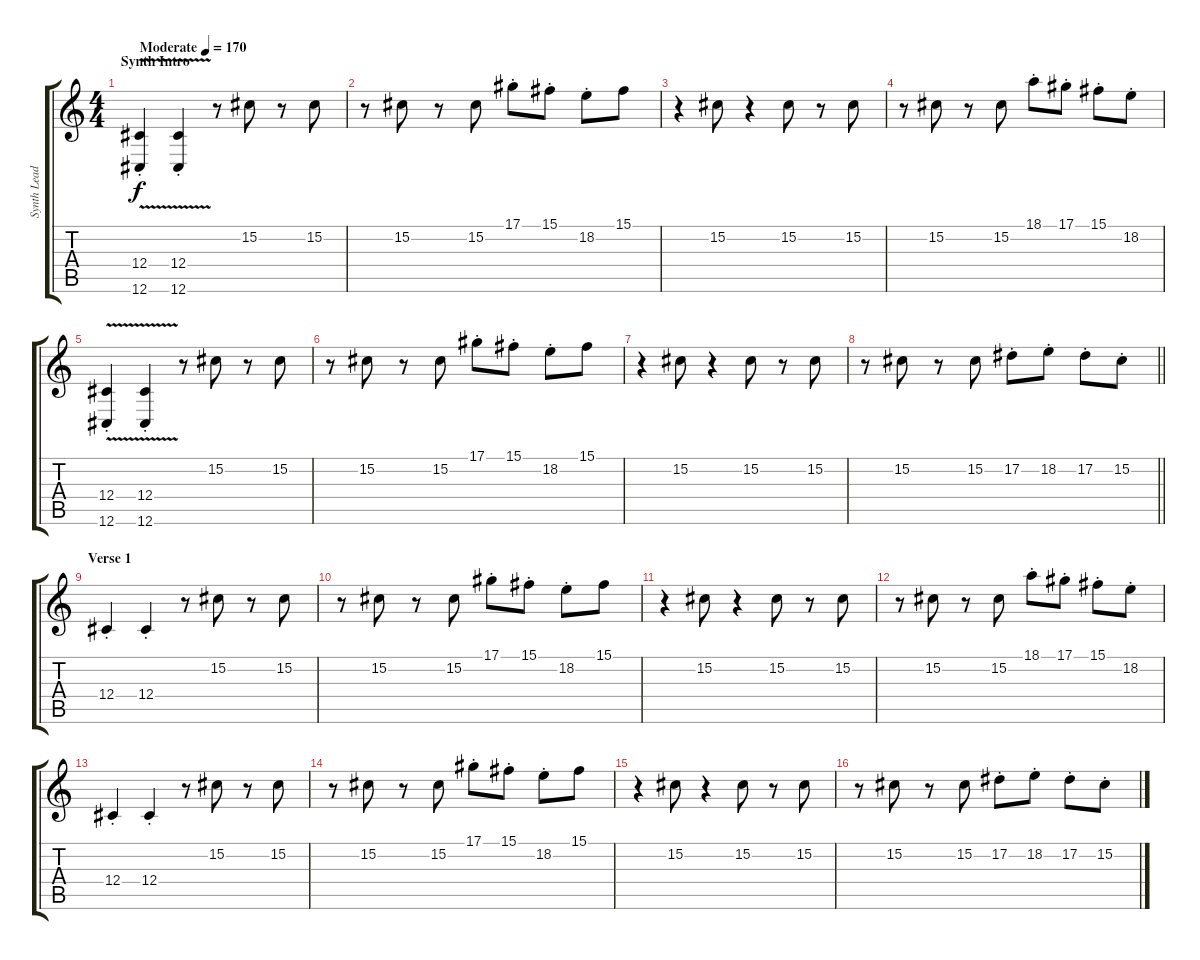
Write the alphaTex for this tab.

\track ("Synth Lead" "Synth Lead") {instrument lead1square}
\staff {score tabs}
\tuning (Eb4 Bb3 Gb3 Db3 Ab2 Db2) {hide}
\ts (4 4)
\section ("" "Synth Intro")
\tempo (170 "Moderate")
\clef g2
\ks c
(12.4{v st} 12.6{v st}).4{dy f instrument lead1square} (12.4{v st} 12.6{v st}).4 r.8 15.2.8 r.8 15.2.8 |
r.8 15.2.8 r.8 15.2.8 17.1{st}.8 15.1{st}.8 18.2{st}.8 15.1.8 |
r.4 15.2.8 r.4 15.2.8 r.8 15.2.8 |
r.8 15.2.8 r.8 15.2.8 18.1{st}.8 17.1{st}.8 15.1{st}.8 18.2{st}.8 |
(12.4{v st} 12.6{v st}).4 (12.4{v st} 12.6{v st}).4 r.8 15.2.8 r.8 15.2.8 |
r.8 15.2.8 r.8 15.2.8 17.1{st}.8 15.1{st}.8 18.2{st}.8 15.1.8 |
r.4 15.2.8 r.4 15.2.8 r.8 15.2.8 |
\barLineRight lightlight
r.8 15.2.8 r.8 15.2.8 17.2{st}.8 18.2{st}.8 17.2{st}.8 15.2{st}.8 |
\section ("" "Verse 1")
12.4{st}.4{volume 10} 12.4{st}.4 r.8 15.2.8 r.8 15.2.8 |
r.8 15.2.8 r.8 15.2.8 17.1{st}.8 15.1{st}.8 18.2{st}.8 15.1.8 |
r.4 15.2.8 r.4 15.2.8 r.8 15.2.8 |
r.8 15.2.8 r.8 15.2.8 18.1{st}.8 17.1{st}.8 15.1{st}.8 18.2{st}.8 |
12.4{st}.4 12.4{st}.4 r.8 15.2.8 r.8 15.2.8 |
r.8 15.2.8 r.8 15.2.8 17.1{st}.8 15.1{st}.8 18.2{st}.8 15.1.8 |
r.4 15.2.8 r.4 15.2.8 r.8 15.2.8 |
r.8 15.2.8 r.8 15.2.8 17.2{st}.8 18.2{st}.8 17.2{st}.8 15.2{st}.8
